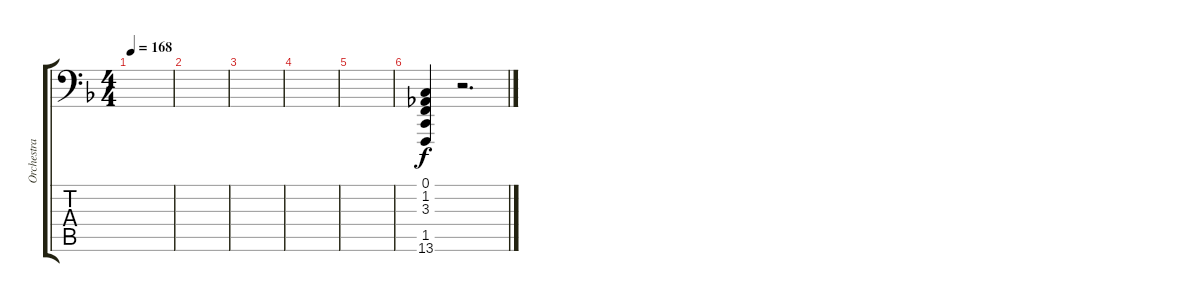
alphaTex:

\track ("Orchestra hit" "Orchestra ") {instrument orchestrahit}
\staff {score tabs}
\tuning (C3 G2 D2 A1 E1 B0) {hide}
\ts (4 4)
\tempo 168
\clef f4
\ks f
|
|
|
|
|
(0.1 1.2 3.3 1.5 13.6).4 r.2{d}
